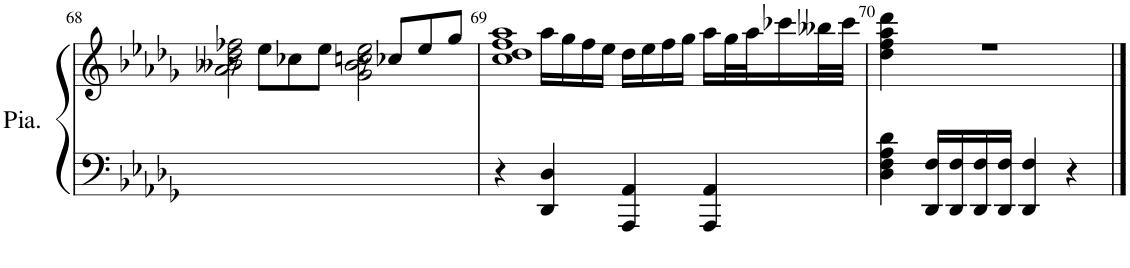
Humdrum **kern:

**kern	**kern
*part1	*part1
*staff2	*staff1
*I"Piano	*
*I'Pia.	*
!!LO:PB:g=z
*clefF4	*clefG2
*k[b-e-a-d-g-]	*k[b-e-a-d-g-]
*M4/4	*M4/4
=68	=68
*	*^
1ryy	8r	2a-\ 2b--X\ 2dd-\ 2ff-X\
.	8ee-\L	.
.	8cc-X\	.
.	8ee-\J	.
.	8r	2g-\ 2b--\ 2ccn\ 2ee-\
.	8cc-X/L	.
.	8ee-/	.
.	8gg-/J	.
=69	=69	=69
4r	1cc 1dd- 1ff 1aa-	4ryy
4DD-/ 4D-/	.	16aa-\LL
.	.	16gg-\
.	.	16ff\
.	.	16ee-\JJ
4AAA-/ 4AA-/	.	16dd-\LL
.	.	16ee-\
.	.	16ff\
.	.	16gg-\JJ
4AAA-/ 4AA-/	.	16aa-\LL
.	.	32gg-\L
.	.	32aa-\J
.	.	16ccc-X\
.	.	32bb--X\L
.	.	32ccc-\JJJ
=70	=70	=70
4D-\ 4F\ 4A-\ 4d-\	1r	4dd-\ 4ff\ 4aa-\ 4ddd-\
16DD-/ 16F/LL	.	2.ryy
16DD-/ 16F/	.	.
16DD-/ 16F/	.	.
16DD-/ 16F/JJ	.	.
4DD-/ 4F/	.	.
4r	.	.
*	*v	*v
==	==
*-	*-
